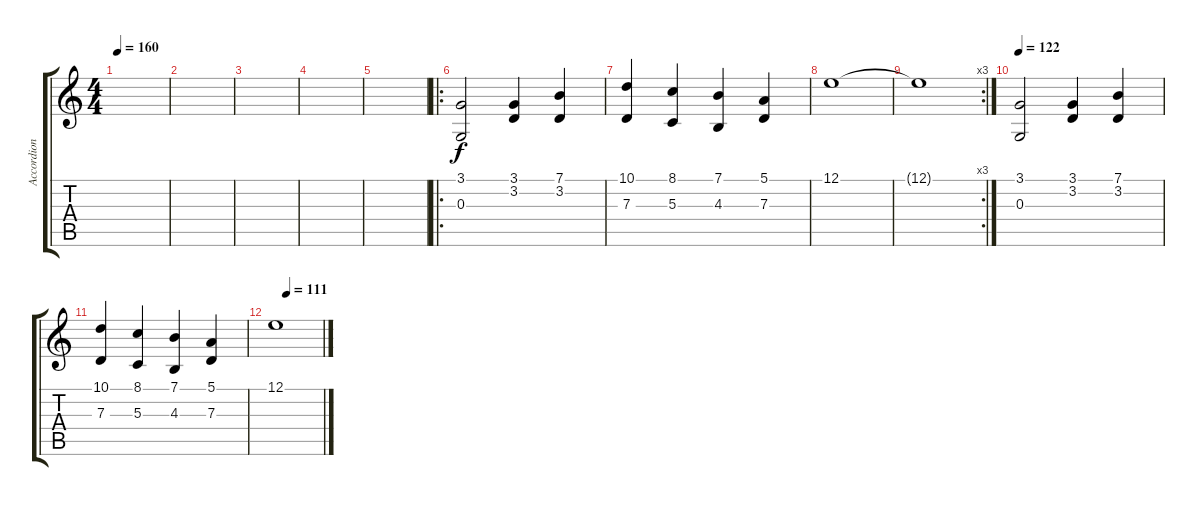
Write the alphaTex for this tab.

\track ("Accordion" "Accordion") {instrument accordion}
\staff {score tabs}
\tuning (E4 B3 G3 D3 A2 E2) {hide}
\ts (4 4)
\tempo 160
\clef g2
\ks c
|
|
|
|
|
\ro
(3.1 0.3).2 (3.1 3.2).4 (7.1 3.2).4 |
(10.1 7.3).4 (8.1 5.3).4 (7.1 4.3).4 (5.1 7.3).4 |
12.1.1 |
\rc 3
12.1{t}.1 |
\tempo 122
(3.1 0.3).2 (3.1 3.2).4 (7.1 3.2).4 |
(10.1 7.3).4 (8.1 5.3).4 (7.1 4.3).4 (5.1 7.3).4 |
\tempo (111 0.25)
12.1.1
